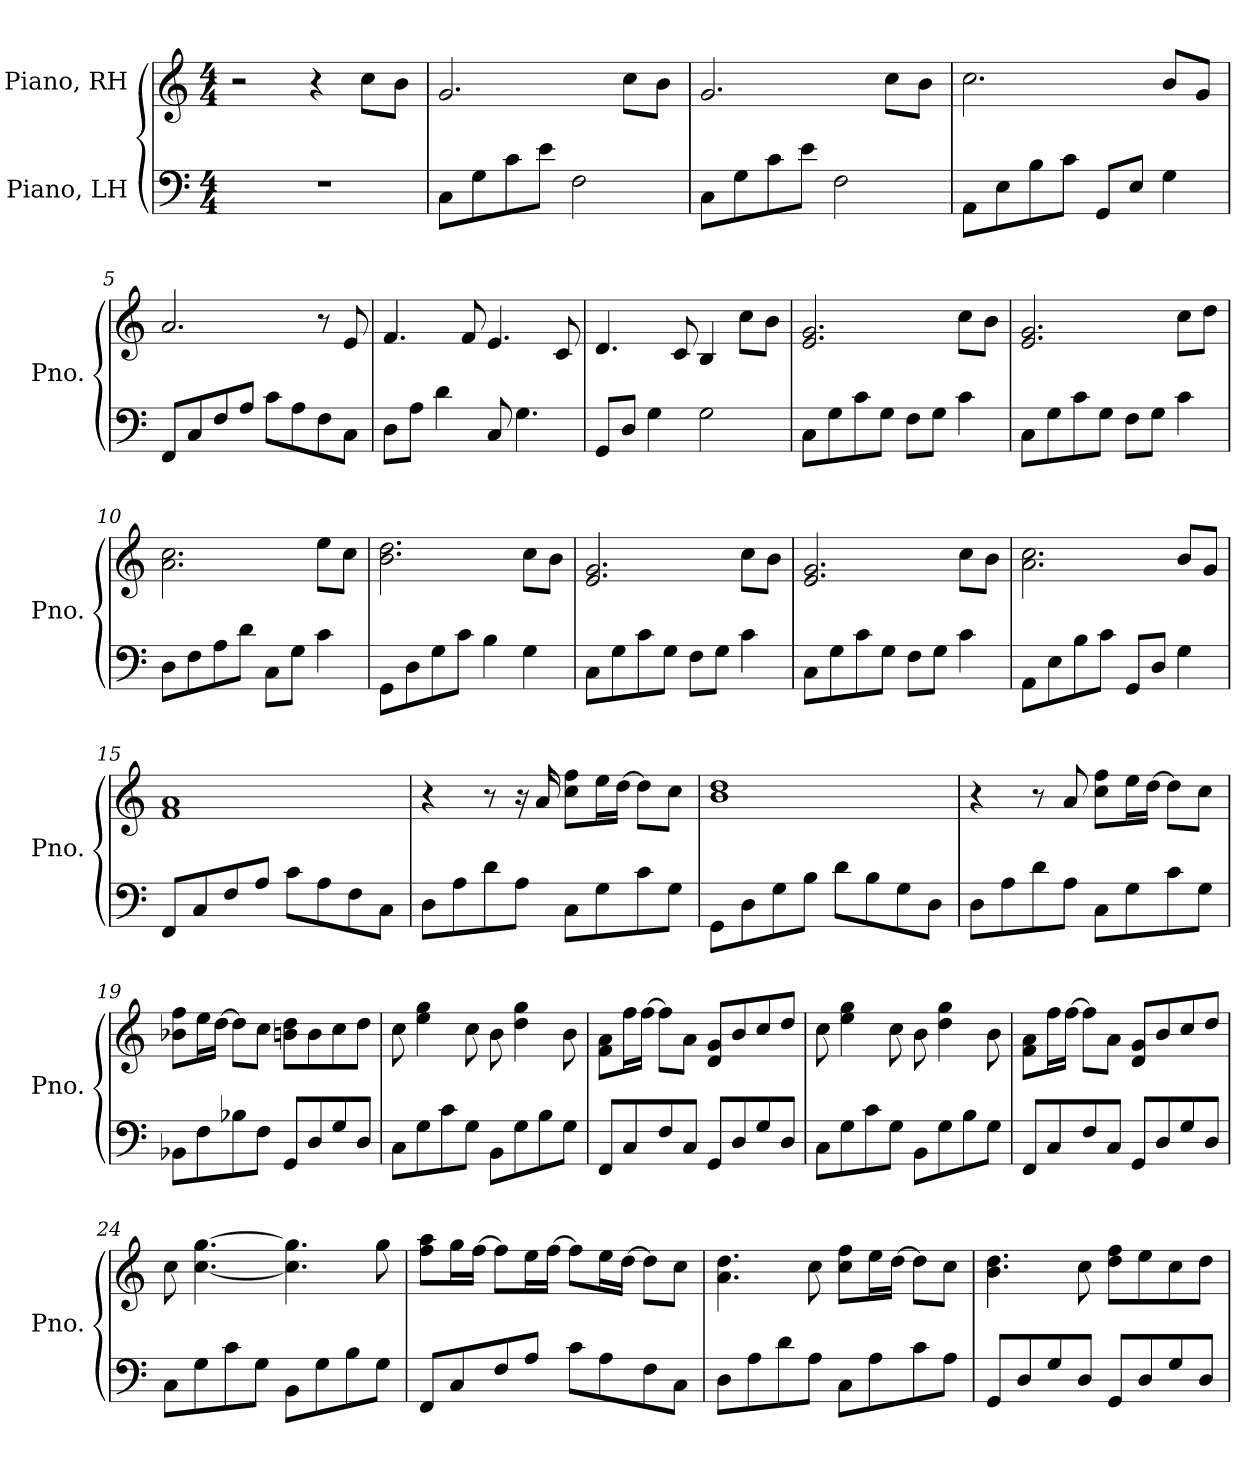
**kern	**kern
*part2	*part1
*staff2	*staff1
*I"Piano, LH	*I"Piano, RH
*I'Pno.	*I'Pno.
*clefF4	*clefG2
*k[]	*k[]
*M4/4	*M4/4
*MM75	*MM75
=1	=1
1r	2r
.	4r
.	8cc\L
.	8b\J
=2	=2
8C\L	2.g/
8G\	.
8c\	.
8e\J	.
2F\	.
.	8cc\L
.	8b\J
=3	=3
8C\L	2.g/
8G\	.
8c\	.
8e\J	.
2F\	.
.	8cc\L
.	8b\J
=4	=4
8AA\L	2.cc\
8E\	.
8B\	.
8c\J	.
8GG/L	.
8E/J	.
4G\	8b/L
.	8g/J
=5	=5
8FF/L	2.a/
8C/	.
8F/	.
8A/J	.
8c\L	.
8A\	.
8F\	8r
8C\J	8e/
!!LO:LB:g=z
=6	=6
8D\L	4.f/
8A\J	.
4d\	.
.	8f/
8C/	4.e/
4.G\	.
.	8c/
=7	=7
8GG/L	4.d/
8D/J	.
4G\	.
.	8c/
2G\	4B/
.	8cc\L
.	8b\J
=8	=8
8C\L	2.e/ 2.g/
8G\	.
8c\	.
8G\J	.
8F\L	.
8G\J	.
4c\	8cc\L
.	8b\J
=9	=9
8C\L	2.e/ 2.g/
8G\	.
8c\	.
8G\J	.
8F\L	.
8G\J	.
4c\	8cc\L
.	8dd\J
=10	=10
8D\L	2.a\ 2.cc\
8F\	.
8A\	.
8d\J	.
8C\L	.
8G\J	.
4c\	8ee\L
.	8cc\J
!!LO:LB:g=z
=11	=11
8GG\L	2.b\ 2.dd\
8D\	.
8G\	.
8c\J	.
4B\	.
4G\	8cc\L
.	8b\J
=12	=12
8C\L	2.e/ 2.g/
8G\	.
8c\	.
8G\J	.
8F\L	.
8G\J	.
4c\	8cc\L
.	8b\J
=13	=13
8C\L	2.e/ 2.g/
8G\	.
8c\	.
8G\J	.
8F\L	.
8G\J	.
4c\	8cc\L
.	8b\J
=14	=14
8AA\L	2.a\ 2.cc\
8E\	.
8B\	.
8c\J	.
8GG/L	.
8D/J	.
4G\	8b/L
.	8g/J
=15	=15
8FF/L	1f 1a
8C/	.
8F/	.
8A/J	.
8c\L	.
8A\	.
8F\	.
8C\J	.
!!LO:LB:g=z
=16	=16
8D\L	4r
8A\	.
8d\	8r
8A\J	16r
.	16a/
8C\L	8cc\ 8ff\L
8G\	16ee\L
.	[16dd\JJ
8c\	8dd\L]
8G\J	8cc\J
=17	=17
8GG\L	1b 1dd
8D\	.
8G\	.
8B\J	.
8d\L	.
8B\	.
8G\	.
8D\J	.
=18	=18
8D\L	4r
8A\	.
8d\	8r
8A\J	8a/
8C\L	8cc\ 8ff\L
8G\	16ee\L
.	[16dd\JJ
8c\	8dd\L]
8G\J	8cc\J
=19	=19
8BB-X\L	8b-X\ 8ff\L
8F\	16ee\L
.	[16dd\JJ
8B-X\	8dd\L]
8F\J	8cc\J
8GG/L	8bn\ 8dd\L
8D/	8b\
8G/	8cc\
8D/J	8dd\J
!!LO:LB:g=z
=20	=20
8C\L	8cc\
8G\	4ee\ 4gg\
8c\	.
8G\J	8cc\
8BB\L	8b\
8G\	4dd\ 4gg\
8B\	.
8G\J	8b\
=21	=21
8FF/L	8f\ 8a\L
8C/	16ff\L
.	[16ff\JJ
8F/	8ff\L]
8C/J	8a\J
8GG/L	8d/ 8g/L
8D/	8b/
8G/	8cc/
8D/J	8dd/J
=22	=22
8C\L	8cc\
8G\	4ee\ 4gg\
8c\	.
8G\J	8cc\
8BB\L	8b\
8G\	4dd\ 4gg\
8B\	.
8G\J	8b\
=23	=23
8FF/L	8f\ 8a\L
8C/	16ff\L
.	[16ff\JJ
8F/	8ff\L]
8C/J	8a\J
8GG/L	8d/ 8g/L
8D/	8b/
8G/	8cc/
8D/J	8dd/J
=24	=24
8C\L	8cc\
8G\	[4.cc\ [4.gg\
8c\	.
8G\J	.
8BB\L	4.cc\] 4.gg\]
8G\	.
8B\	.
8G\J	8gg\
!!LO:LB:g=z
=25	=25
8FF/L	8ff\ 8aa\L
8C/	16gg\L
.	[16ff\JJ
8F/	8ff\L]
8A/J	16ee\L
.	[16ff\JJ
8c\L	8ff\L]
8A\	16ee\L
.	[16dd\JJ
8F\	8dd\L]
8C\J	8cc\J
=26	=26
8D\L	4.a\ 4.dd\
8A\	.
8d\	.
8A\J	8cc\
8C\L	8cc\ 8ff\L
8A\	16ee\L
.	[16dd\JJ
8c\	8dd\L]
8A\J	8cc\J
=27	=27
8GG/L	4.b\ 4.dd\
8D/	.
8G/	.
8D/J	8cc\
8GG/L	8dd\ 8ff\L
8D/	8ee\
8G/	8cc\
8D/J	8dd\J
=	=
*-	*-
